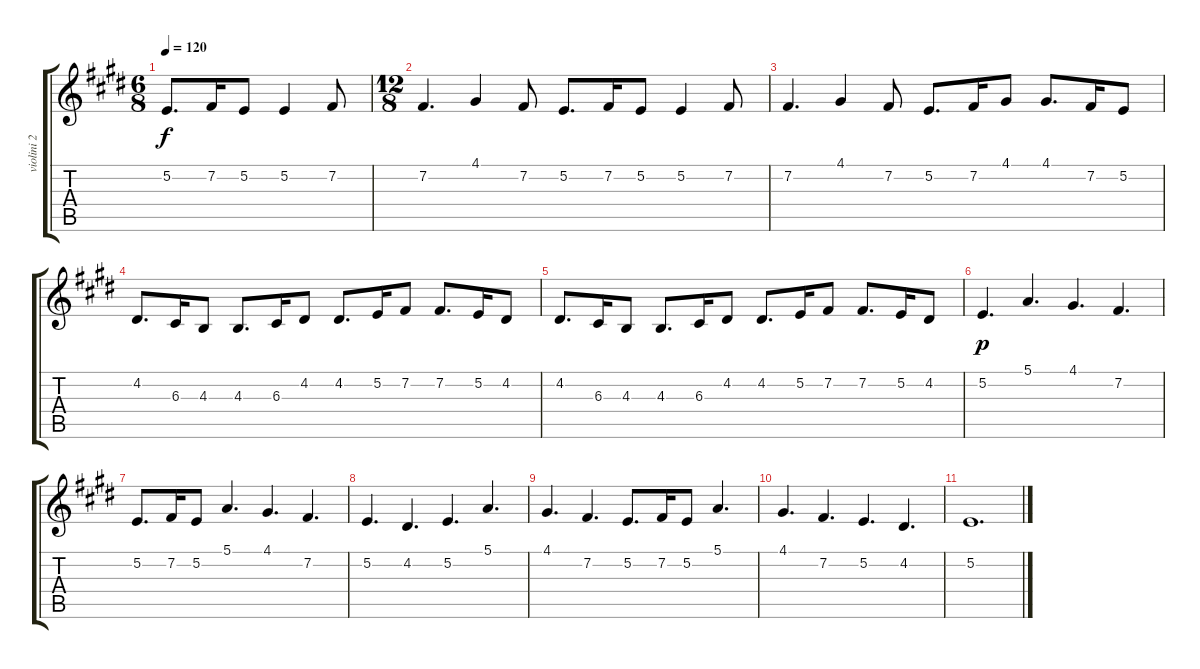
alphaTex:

\track ("violini 2" "violini 2") {instrument violin}
\staff {score tabs}
\tuning (E4 B3 G3 D3 A2 E2) {hide}
\ts (6 8)
\tempo 120
\clef g2
\ks e
5.2.8{d dy f} 7.2.16 5.2.8 5.2.4 7.2.8 |
\ts (12 8)
\ks c#minor
7.2.4{d} 4.1.4 7.2.8 5.2.8{d} 7.2.16 5.2.8 5.2.4 7.2.8 |
\ks e
7.2.4{d} 4.1.4 7.2.8 5.2.8{d} 7.2.16 4.1.8 4.1.8{d} 7.2.16 5.2.8 |
\ks c#minor
4.2.8{d} 6.3.16 4.3.8 4.3.8{d} 6.3.16 4.2.8 4.2.8{d} 5.2.16 7.2.8 7.2.8{d} 5.2.16 4.2.8 |
4.2.8{d} 6.3.16 4.3.8 4.3.8{d} 6.3.16 4.2.8 4.2.8{d} 5.2.16 7.2.8 7.2.8{d} 5.2.16 4.2.8 |
\ks e
5.2.4{d dy p} 5.1.4{d} 4.1.4{d} 7.2.4{d} |
\ks c#minor
5.2.8{d} 7.2.16 5.2.8 5.1.4{d} 4.1.4{d} 7.2.4{d} |
5.2.4{d} 4.2.4{d} 5.2.4{d} 5.1.4{d} |
\ks e
4.1.4{d} 7.2.4{d} 5.2.8{d} 7.2.16 5.2.8 5.1.4{d} |
\ks c#minor
4.1.4{d} 7.2.4{d} 5.2.4{d} 4.2.4{d} |
5.2.1{d}
